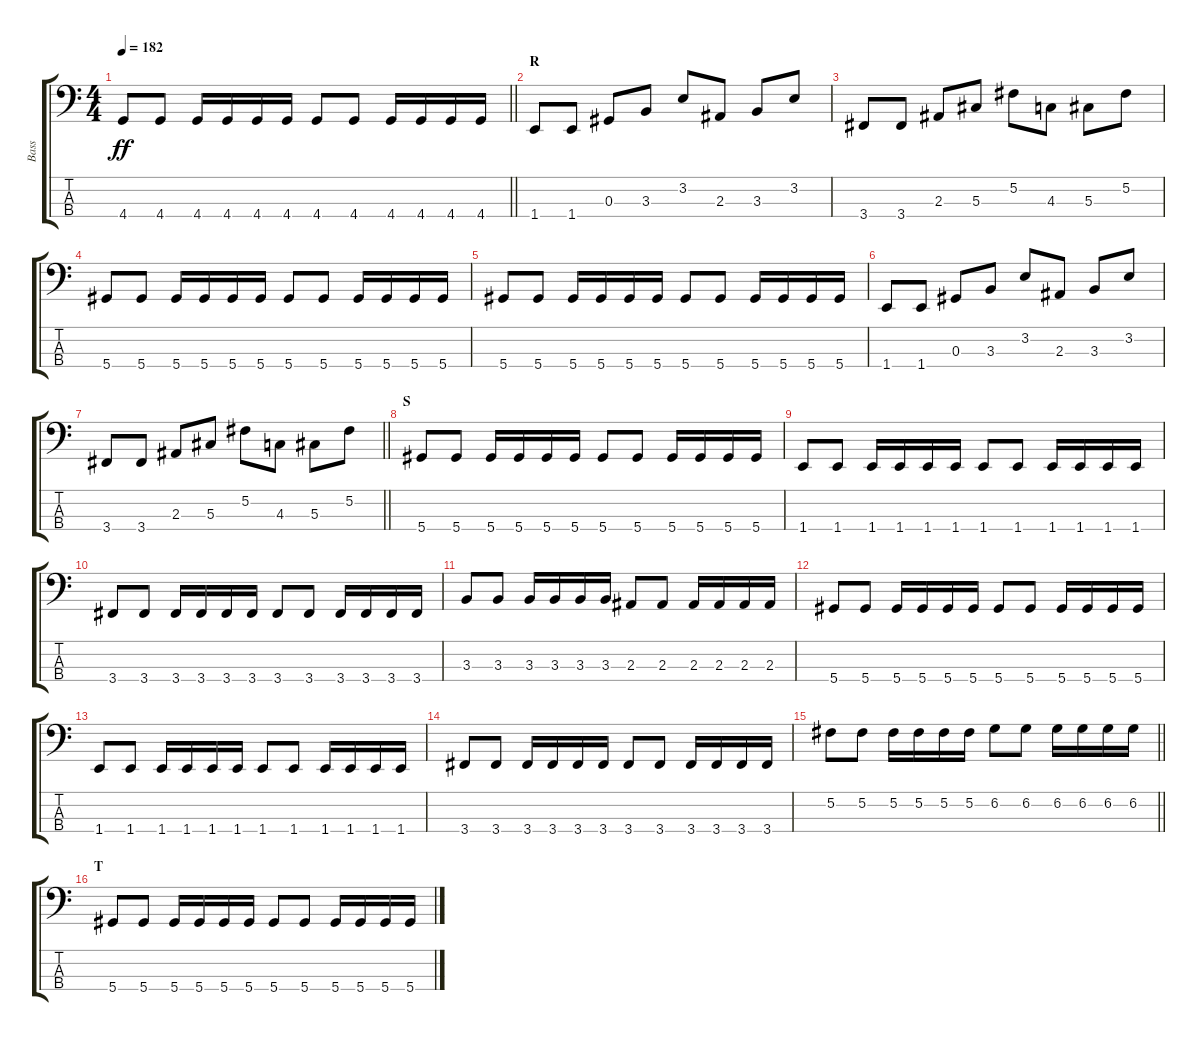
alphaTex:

\track ("Bass" "Bass") {instrument electricbasspick}
\staff {score tabs}
\tuning (Gb2 Db2 Ab1 Eb1) {hide}
\ts (4 4)
\tempo 182
\clef f4
\barLineRight lightlight
\ks c
4.4.8{dy ff} 4.4.8 4.4.16 4.4.16 4.4.16 4.4.16 4.4.8 4.4.8 4.4.16 4.4.16 4.4.16 4.4.16 |
\section ("" "R")
1.4.8 1.4.8 0.3.8 3.3.8 3.2.8 2.3.8 3.3.8 3.2.8 |
3.4.8 3.4.8 2.3.8 5.3.8 5.2.8 4.3.8 5.3.8 5.2.8 |
5.4.8 5.4.8 5.4.16 5.4.16 5.4.16 5.4.16 5.4.8 5.4.8 5.4.16 5.4.16 5.4.16 5.4.16 |
5.4.8 5.4.8 5.4.16 5.4.16 5.4.16 5.4.16 5.4.8 5.4.8 5.4.16 5.4.16 5.4.16 5.4.16 |
1.4.8 1.4.8 0.3.8 3.3.8 3.2.8 2.3.8 3.3.8 3.2.8 |
\barLineRight lightlight
3.4.8 3.4.8 2.3.8 5.3.8 5.2.8 4.3.8 5.3.8 5.2.8 |
\section ("" "S")
5.4.8 5.4.8 5.4.16 5.4.16 5.4.16 5.4.16 5.4.8 5.4.8 5.4.16 5.4.16 5.4.16 5.4.16 |
1.4.8 1.4.8 1.4.16 1.4.16 1.4.16 1.4.16 1.4.8 1.4.8 1.4.16 1.4.16 1.4.16 1.4.16 |
3.4.8 3.4.8 3.4.16 3.4.16 3.4.16 3.4.16 3.4.8 3.4.8 3.4.16 3.4.16 3.4.16 3.4.16 |
3.3.8 3.3.8 3.3.16 3.3.16 3.3.16 3.3.16 2.3.8 2.3.8 2.3.16 2.3.16 2.3.16 2.3.16 |
5.4.8 5.4.8 5.4.16 5.4.16 5.4.16 5.4.16 5.4.8 5.4.8 5.4.16 5.4.16 5.4.16 5.4.16 |
1.4.8 1.4.8 1.4.16 1.4.16 1.4.16 1.4.16 1.4.8 1.4.8 1.4.16 1.4.16 1.4.16 1.4.16 |
3.4.8 3.4.8 3.4.16 3.4.16 3.4.16 3.4.16 3.4.8 3.4.8 3.4.16 3.4.16 3.4.16 3.4.16 |
\barLineRight lightlight
5.2.8 5.2.8 5.2.16 5.2.16 5.2.16 5.2.16 6.2.8 6.2.8 6.2.16 6.2.16 6.2.16 6.2.16 |
\section ("" "T")
5.4.8 5.4.8 5.4.16 5.4.16 5.4.16 5.4.16 5.4.8 5.4.8 5.4.16 5.4.16 5.4.16 5.4.16
